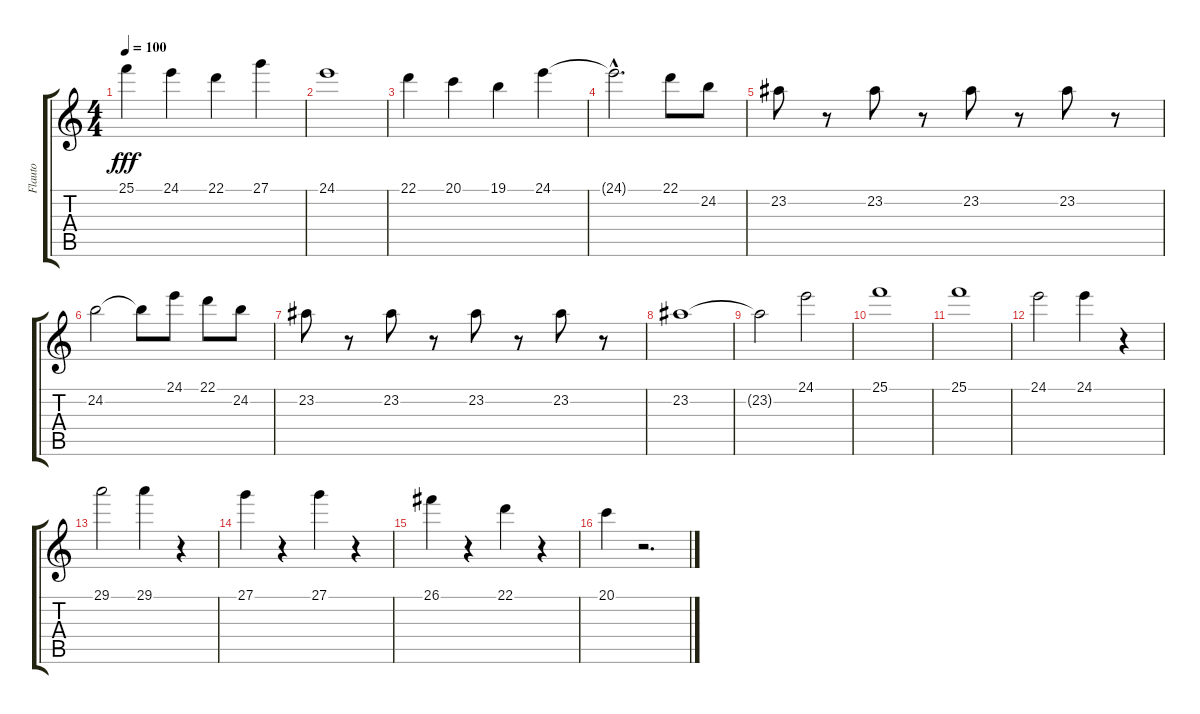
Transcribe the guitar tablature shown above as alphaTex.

\track ("Flauto" "Flauto") {instrument flute}
\staff {score tabs}
\tuning (E4 B3 G3 D3 A2 E2) {hide}
\ts (4 4)
\tempo 100
\clef g2
\ks c
25.1.4{dy fff} 24.1.4 22.1.4 27.1.4 |
24.1.1 |
22.1.4 20.1.4 19.1.4 24.1.4 |
24.1{hac t}.2{d} 22.1.8 24.2.8 |
23.2.8 r.8 23.2.8 r.8 23.2.8 r.8 23.2.8 r.8 |
24.2.2 24.2{t}.8 24.1.8 22.1.8 24.2.8 |
23.2.8 r.8 23.2.8 r.8 23.2.8 r.8 23.2.8 r.8 |
23.2.1 |
23.2{t}.2 24.1.2 |
25.1.1 |
25.1.1 |
24.1.2 24.1.4 r.4 |
29.1.2 29.1.4 r.4 |
27.1.4 r.4 27.1.4 r.4 |
26.1.4 r.4 22.1.4 r.4 |
20.1.4 r.2{d}
